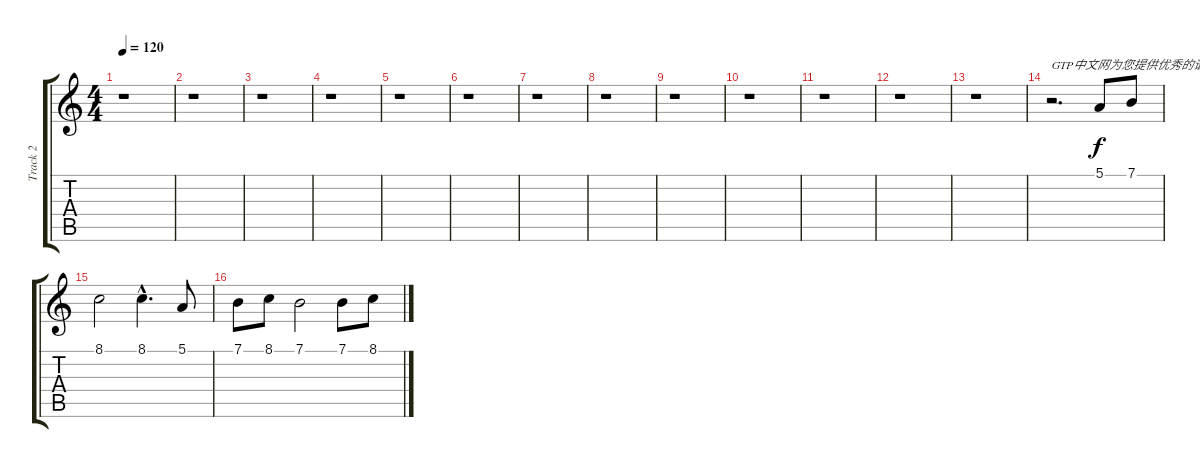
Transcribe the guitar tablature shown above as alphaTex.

\track ("Track 2" "Track 2") {instrument electricpiano1}
\staff {score tabs}
\tuning (E4 B3 G3 D3 A2 E2) {hide}
\ts (4 4)
\tempo 120
\clef g2
\ks c
r.1{dy f instrument electricpiano1} |
r.1 |
r.1 |
r.1 |
r.1 |
r.1 |
r.1 |
r.1 |
r.1 |
r.1 |
r.1 |
r.1 |
r.1 |
r.2{d txt "GTP中文网为您提供优秀的谱子"} 5.1.8 7.1.8 |
8.1.2 8.1{hac}.4{d} 5.1.8 |
7.1.8 8.1.8 7.1.2 7.1.8 8.1.8
